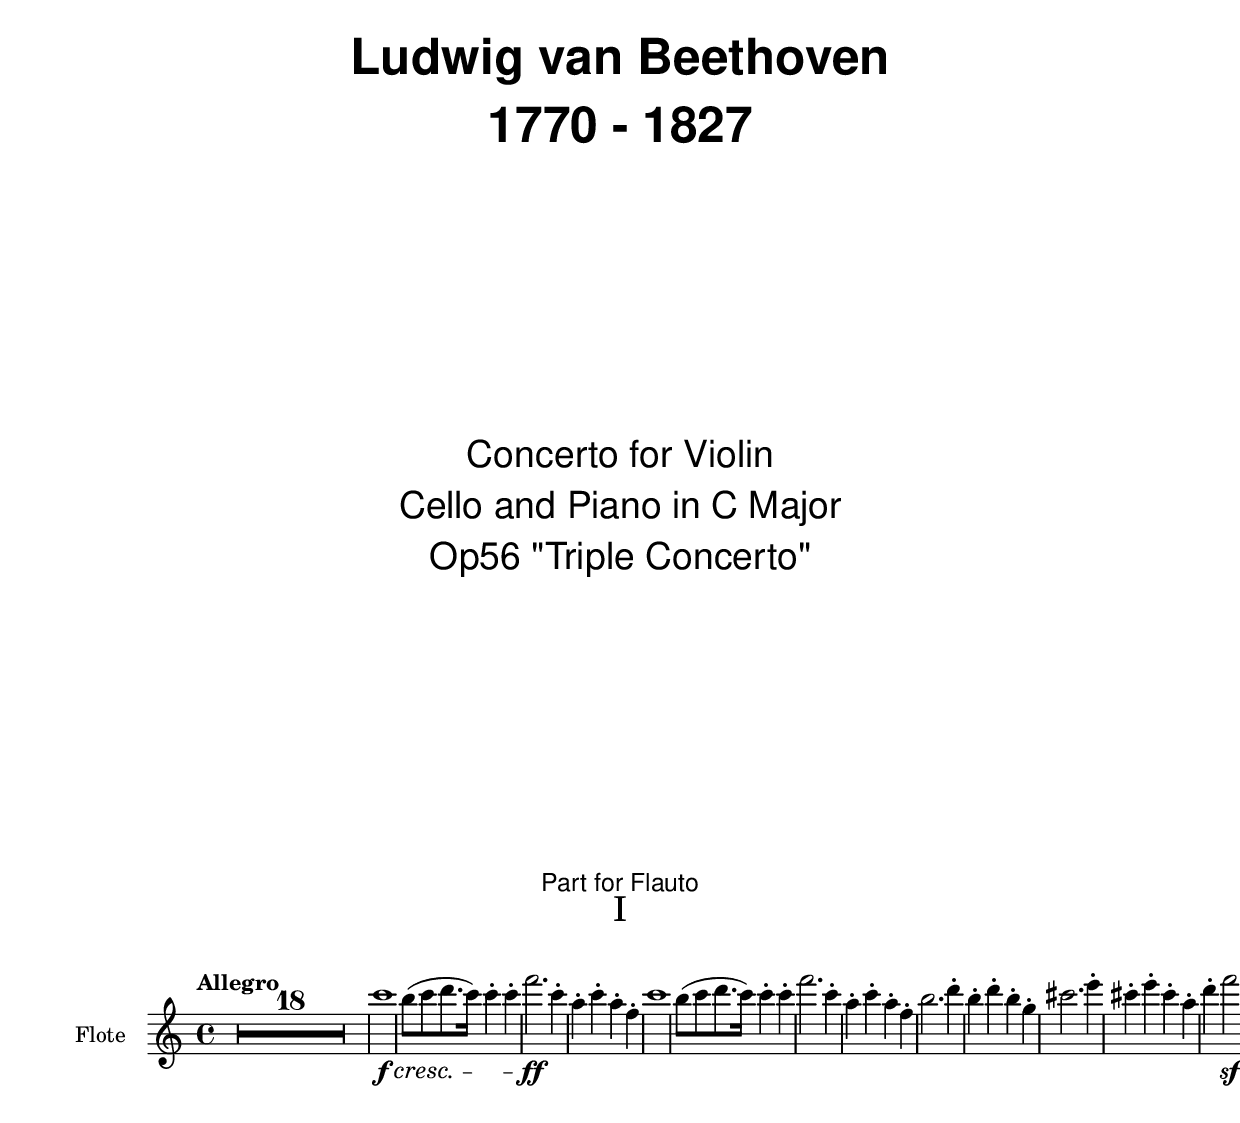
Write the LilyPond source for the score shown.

%###############################################################################
%#                                 H E A D E R                                 #
%###############################################################################
%
%  Composer           : Ludwig van Beethoven(1770 - 1827)
%  work               : Concerto for Violin Cello and Piano in C Major Op56
%                       "Triple Concerto"
%  Source             : Breitkopf und Härtel, n.d.[1862]. Plate B.70.
%  Type of score      : Score for Flauto
%  Typesetter         : Sébastien MANEN
%  date of initiation : Monday 04 May 2020, 21:05
%
%###############################################################################
%#                          I N C L U D E   F I L E S                          #
%###############################################################################
\include "./00-Common/TripleConcerto_Header.ily"
\include "./00-Common/TripleConcerto_PaperParts.ily"
%  work        : Concerto for Violin Cello and Piano in C Major Op56 "Triple
%                Concerto"
%  typesetter  : Sébastien MANEN
%  date        : Monday 04 May 2020, 21:05
%###############################################################################
%#                 T I M E   A N D   T E M P O   S E C T I O N                 #
%###############################################################################
timeMvtI = {
	\time 4/4
	\tempo "Allegro"
}
timeMvtII = {
	\time 3/8
	\tempo "Largo"
}
timeMvtIII = {
	\time 3/4
	\tempo "Rondo alla Polacca."
}

%  work        : Concerto for Violin Cello and Piano in C Major Op56 "Triple
%                Concerto"
%  typesetter  : Sébastien MANEN
%  date        : Monday 04 May 2020, 21:05
generalOptions = {
	\version "2.20.0"
	\set Score.alternativeNumberingStyle = #'numbers
	\set Score.doubleRepeatType = #":|.|:"
	\set Score.markFormatter = #format-mark-box-alphabet
	\override Score.RehearsalMark #'font-size = #4
	\compressFullBarRests
}
partOptions = {
	\override Score.BarNumber #'font-size = #0.1
	\set Score.quotedCueEventTypes = #'(note-event rest-event tie-event
		beam-event tuplet-span-event dynamic-event articulation-event
		dynamic-event slur-event text-script-event trill-span-event
		phrasing-slur-event beam-forbid-event tremolo-event crescendo-event 
		decrescendo-event )
	\set Voice.restNumberThreshold = #0
}
#(set-global-staff-size 19)
\layout {
	#(layout-set-staff-size 19)
	\override TupletBracket #'bracket-visibility = ##f
	\override Hairpin.to-barline = ##f
}
layoutCueVoice = \with {
	fontSize = #-3
	\override Stem.length-fraction = #0.9
	\override TupletBracket #'bracket-visibility = ##f
	%\override Font.font-size = #+5
}

%  work        : Concerto for Violin Cello and Piano in C Major Op56 "Triple
%                Concerto"
%  typesetter  : Sébastien MANEN
%  date        : Monday 04 May 2020, 21:05
%###############################################################################
%#                    V O I C E   N A M E   :   F L A U T O                    #
%###############################################################################
nameFloteMvtI = {
	\set Staff.instrumentName = "Flote"
	\set Staff.shortInstrumentName = "Fl"
	\set Staff.midiInstrument = #"flute"
}
nameFloteMvtIII = {
	\set Staff.instrumentName = "Flote"
	\set Staff.shortInstrumentName = "Fl"
	\set Staff.midiInstrument = #"flute"
}
%###############################################################################
%#                      V O I C E   N A M E   :   O B O I                      #
%###############################################################################
nameOboeIMvtI = {
	\set Staff.instrumentName = "Oboe I"
	\set Staff.shortInstrumentName = "Ob I"
	\set Staff.midiInstrument = #"oboe"
}
nameOboeIMvtIII = {
	\set Staff.instrumentName = "Oboe I"
	\set Staff.shortInstrumentName = "Ob I"
	\set Staff.midiInstrument = #"oboe"
}
nameOboeIIMvtI = {
	\set Staff.instrumentName = "Oboe II"
	\set Staff.shortInstrumentName = "Ob II"
	\set Staff.midiInstrument = #"oboe"
}
nameOboeIIMvtIII = {
	\set Staff.instrumentName = "Oboe II"
	\set Staff.shortInstrumentName = "Ob II"
	\set Staff.midiInstrument = #"oboe"
}
%###############################################################################
%#                V O I C E   N A M E   :   C L A R I N E T T I                #
%###############################################################################
nameClarinetIMvtI = {
	\set Staff.instrumentName = \markup {
		\center-column {
			\lower #1 "Clarinetto I" "in C"
		}
	}
	\set Staff.shortInstrumentName = \markup {
		\center-column {
			\lower #1 "Cl I" "in C"
		}
	}
	\set Staff.midiInstrument = #"clarinet"
}
nameClarinetIMvtII = {
	\set Staff.instrumentName = \markup {
		\center-column {
			\lower #1 "Clarinetto I" "in B"
		}
	}
	\set Staff.shortInstrumentName = \markup {
		\center-column {
			\lower #1 "Cl I" "in B"
		}
	}
	\set Staff.midiInstrument = #"clarinet"
}
nameClarinetIMvtIII = {
	\set Staff.instrumentName = \markup {
		\center-column {
			\lower #1 "Clarinetto I" "in C"
		}
	}
	\set Staff.shortInstrumentName = \markup {
		\center-column {
			\lower #1 "Cl I" "in C"
		}
	}
	\set Staff.midiInstrument = #"clarinet"
}
nameClarinetIIMvtI = {
	\set Staff.instrumentName = \markup {
		\center-column {
			\lower #1 "Clarinetto II" "in C"
		}
	}
	\set Staff.shortInstrumentName = \markup {
		\center-column {
			\lower #1 "Cl II" "in C"
		}
	}
	\set Staff.midiInstrument = #"clarinet"
}
nameClarinetIIMvtII = {
	\set Staff.instrumentName = \markup {
		\center-column {
			\lower #1 "Clarinetto II" "in B"
		}
	}
	\set Staff.shortInstrumentName = \markup {
		\center-column {
			\lower #1 "Cl II" "in B"
		}
	}
	\set Staff.midiInstrument = #"clarinet"
}
nameClarinetIIMvtIII = {
	\set Staff.instrumentName = \markup {
		\center-column {
			\lower #1 "Clarinetto II" "in C"
		}
	}
	\set Staff.shortInstrumentName = \markup {
		\center-column {
			\lower #1 "Cl II" "in C"
		}
	}
	\set Staff.midiInstrument = #"clarinet"
}
%###############################################################################
%#                   V O I C E   N A M E   :   F A G O T T I                   #
%###############################################################################
nameFagottoIMvtI = {
	\set Staff.instrumentName = "Fagotto I"
	\set Staff.shortInstrumentName = "Fag I"
	\set Staff.midiInstrument = #"bassoon"
}
nameFagottoIMvtII = {
	\set Staff.instrumentName = "Fagotto I"
	\set Staff.shortInstrumentName = "Fag I"
	\set Staff.midiInstrument = #"bassoon"
}
nameFagottoIMvtIII = {
	\set Staff.instrumentName = "Fagotto I"
	\set Staff.shortInstrumentName = "Fag I"
	\set Staff.midiInstrument = #"bassoon"
}
nameFagottoIIMvtI = {
	\set Staff.instrumentName = "Fagotto II"
	\set Staff.shortInstrumentName = "Fag II"
	\set Staff.midiInstrument = #"bassoon"
}
nameFagottoIIMvtII = {
	\set Staff.instrumentName = "Fagotto II"
	\set Staff.shortInstrumentName = "Fag II"
	\set Staff.midiInstrument = #"bassoon"
}
nameFagottoIIMvtIII = {
	\set Staff.instrumentName = "Fagotto II"
	\set Staff.shortInstrumentName = "Fag II"
	\set Staff.midiInstrument = #"bassoon"
}
%###############################################################################
%#                     V O I C E   N A M E   :   C O R N I                     #
%###############################################################################
nameCornoIMvtI = {
	\set Staff.instrumentName = \markup {
		\center-column {
			\lower #1 "Corno I" "in C"
		}
	}
	\set Staff.shortInstrumentName = \markup {
		\center-column {
			\lower #1 "Cor I" "in C"
		}
	}
	\set Staff.midiInstrument = #"french horn"
}
nameCornoIMvtII = {
	\set Staff.instrumentName = \markup {
		\center-column {
			\lower #1 "Corno I" "in E"
		}
	}
	\set Staff.shortInstrumentName = \markup {
		\center-column {
			\lower #1 "Cor I" "in E"
		}
	}
	\set Staff.midiInstrument = #"french horn"
}
nameCornoIMvtIII = {
	\set Staff.instrumentName = \markup {
		\center-column {
			\lower #1 "Corno I" "in C"
		}
	}
	\set Staff.shortInstrumentName = \markup {
		\center-column {
			\lower #1 "Cor I" "in C"
		}
	}
	\set Staff.midiInstrument = #"french horn"
}
nameCornoIIMvtI = {
	\set Staff.instrumentName = \markup {
		\center-column {
			\lower #1 "Corno II" "in C"
		}
	}
	\set Staff.shortInstrumentName = \markup {
		\center-column {
			\lower #1 "Cor II" "in C"
		}
	}
	\set Staff.midiInstrument = #"french horn"
}
nameCornoIIMvtII = {
	\set Staff.instrumentName = \markup {
		\center-column {
			\lower #1 "Corno II" "in E"
		}
	}
	\set Staff.shortInstrumentName = \markup {
		\center-column {
			\lower #1 "Cor II" "in E"
		}
	}
	\set Staff.midiInstrument = #"french horn"
}
nameCornoIIMvtIII = {
	\set Staff.instrumentName = \markup {
		\center-column {
			\lower #1 "Corno II" "in C"
		}
	}
	\set Staff.shortInstrumentName = \markup {
		\center-column {
			\lower #1 "Cor II" "in C"
		}
	}
	\set Staff.midiInstrument = #"french horn"
}
%###############################################################################
%#                    V O I C E   N A M E   :   T R O M B E                    #
%###############################################################################
nameTrombeIMvtI = {
	\set Staff.instrumentName = \markup {
		\center-column {
			\lower #1 "Trombe I" "in C"
		}
	}
	\set Staff.shortInstrumentName = \markup {
		\center-column {
			\lower #1 "Trb I" "in C"
		}
	}
	\set Staff.midiInstrument = #"trumpet"
}
nameTrombeIMvtIII = {
	\set Staff.instrumentName = \markup {
		\center-column {
			\lower #1 "Trombe I" "in C"
		}
	}
	\set Staff.shortInstrumentName = \markup {
		\center-column {
			\lower #1 "Trb I" "in C"
		}
	}
	\set Staff.midiInstrument = #"trumpet"
}
nameTrombeIIMvtI = {
	\set Staff.instrumentName = \markup {
		\center-column {
			\lower #1 "Trombe II" "in C"
		}
	}
	\set Staff.shortInstrumentName = \markup {
		\center-column {
			\lower #1 "Trb II" "in C"
		}
	}
	\set Staff.midiInstrument = #"trumpet"
}
nameTrombeIIMvtIII = {
	\set Staff.instrumentName = \markup {
		\center-column {
			\lower #1 "Trombe II" "in C"
		}
	}
	\set Staff.shortInstrumentName = \markup {
		\center-column {
			\lower #1 "Trb II" "in C"
		}
	}
	\set Staff.midiInstrument = #"trumpet"
}
%###############################################################################
%#                   V O I C E   N A M E   :   T I M P A N I                   #
%###############################################################################
nameTimpaniMvtI = {
	\set Staff.instrumentName = \markup {
		\center-column {
			\lower #1 "Timpani" "in C G"
		}
	}
	\set Staff.shortInstrumentName = "Timp."
	\set Staff.midiInstrument = #"timpani"
}
nameTimpaniMvtIII = {
	\set Staff.instrumentName = \markup {
		\center-column {
			\lower #1 "Timpani" "in C G"
		}
	}
	\set Staff.shortInstrumentName = "Timp."
	\set Staff.midiInstrument = #"timpani"
}
%###############################################################################
%#                   V O I C E   N A M E   :   S O L O V L N                   #
%###############################################################################
nameSoloViolinMvtI = {
	\set Staff.instrumentName = "Solo Violin"
	\set Staff.shortInstrumentName = \markup {
		\center-column {
			\lower #1 "Solo-" "Vln"
		}
	}
	\set Staff.midiInstrument = #"violin"
}
nameSoloViolinMvtII = {
	\set Staff.instrumentName = "Solo Violin"
	\set Staff.shortInstrumentName = \markup {
		\center-column {
			\lower #1 "Solo-" "Vln"
		}
	}
	\set Staff.midiInstrument = #"violin"
}
nameSoloViolinMvtIII = {
	\set Staff.instrumentName = "Solo Violin"
	\set Staff.shortInstrumentName = \markup {
		\center-column {
			\lower #1 "Solo-" "Vln"
		}
	}
	\set Staff.midiInstrument = #"violin"
}
%###############################################################################
%#                   V O I C E   N A M E   :   S O L O V L C                   #
%###############################################################################
nameSoloCelloMvtI = {
	\set Staff.instrumentName = \markup {
		\center-column {
			\lower #1 "Solo" "Violoncello"
		}
	}
	\set Staff.shortInstrumentName = \markup {
		\center-column {
			\lower #1 "Solo-" "Vlc"
		}
	}
	\set Staff.midiInstrument = #"cello"
}
nameSoloCelloMvtII = {
	\set Staff.instrumentName = \markup {
		\center-column {
			\lower #1 "Solo" "Violoncello"
		}
	}
	\set Staff.shortInstrumentName = \markup {
		\center-column {
			\lower #1 "Solo-" "Vlc"
		}
	}
	\set Staff.midiInstrument = #"cello"
}
nameSoloCelloMvtIII = {
	\set Staff.instrumentName = \markup {
		\center-column {
			\lower #1 "Solo" "Violoncello"
		}
	}
	\set Staff.shortInstrumentName = \markup {
		\center-column {
			\lower #1 "Solo-" "Vlc"
		}
	}
	\set Staff.midiInstrument = #"cello"
}
%###############################################################################
%#                     V O I C E   N A M E   :   P I A N O                     #
%###############################################################################
namePianoUpMvtI = {
	\set Staff.instrumentName = ""
	\set Staff.shortInstrumentName = ""
	\set Staff.midiInstrument = #"piano"
}
namePianoUpMvtII = {
	\set Staff.instrumentName = ""
	\set Staff.shortInstrumentName = ""
	\set Staff.midiInstrument = #"piano"
}
namePianoUpMvtIII = {
	\set Staff.instrumentName = ""
	\set Staff.shortInstrumentName = ""
	\set Staff.midiInstrument = #"piano"
}
namePianoDownMvtI = {
	\set Staff.instrumentName = ""
	\set Staff.shortInstrumentName = ""
	\set Staff.midiInstrument = #"piano"
}
namePianoDownMvtII = {
	\set Staff.instrumentName = ""
	\set Staff.shortInstrumentName = ""
	\set Staff.midiInstrument = #"piano"
}
namePianoDownMvtIII = {
	\set Staff.instrumentName = ""
	\set Staff.shortInstrumentName = ""
	\set Staff.midiInstrument = #"piano"
}
%###############################################################################
%#                   V O I C E   N A M E   :   V I O L I N I                   #
%###############################################################################
nameViolinIMvtI = {
	\set Staff.instrumentName = "Violino I"
	\set Staff.shortInstrumentName = "Vln I"
	\set Staff.midiInstrument = #"violin"
}
nameViolinIMvtII = {
	\set Staff.instrumentName = "Violino I"
	\set Staff.shortInstrumentName = "Vln I"
	\set Staff.midiInstrument = #"violin"
}
nameViolinIMvtIII = {
	\set Staff.instrumentName = "Violino I"
	\set Staff.shortInstrumentName = "Vln I"
	\set Staff.midiInstrument = #"violin"
}
%###############################################################################
%#                  V O I C E   N A M E   :   V I O L I N I I                  #
%###############################################################################
nameViolinIIMvtI = {
	\set Staff.instrumentName = "Violino II"
	\set Staff.shortInstrumentName = "Vln II"
	\set Staff.midiInstrument = #"violin"
}
nameViolinIIMvtII = {
	\set Staff.instrumentName = "Violino II"
	\set Staff.shortInstrumentName = "Vln II"
	\set Staff.midiInstrument = #"violin"
}
nameViolinIIMvtIII = {
	\set Staff.instrumentName = "Violino II"
	\set Staff.shortInstrumentName = "Vln II"
	\set Staff.midiInstrument = #"violin"
}
%###############################################################################
%#                  V O I C E   N A M E   :   B R A T S C H E                  #
%###############################################################################
nameViolaMvtI = {
	\set Staff.instrumentName = "Viola"
	\set Staff.shortInstrumentName = "Vla"
	\set Staff.midiInstrument = #"viola"
}
nameViolaMvtII = {
	\set Staff.instrumentName = "Viola"
	\set Staff.shortInstrumentName = "Vla"
	\set Staff.midiInstrument = #"viola"
}
nameViolaMvtIII = {
	\set Staff.instrumentName = "Viola"
	\set Staff.shortInstrumentName = "Vla"
	\set Staff.midiInstrument = #"viola"
}
%###############################################################################
%#                     V O I C E   N A M E   :   B A S S I                     #
%###############################################################################
nameVioloncellMvtI = {
	\set Staff.instrumentName = "Cello"
	\set Staff.shortInstrumentName = "Vcl"
	\set Staff.midiInstrument = #"cello"
}
nameVioloncellMvtII = {
	\set Staff.instrumentName = "Cello"
	\set Staff.shortInstrumentName = "Vcl"
	\set Staff.midiInstrument = #"cello"
}
nameVioloncellMvtIII = {
	\set Staff.instrumentName = "Cello"
	\set Staff.shortInstrumentName = "Vcl"
	\set Staff.midiInstrument = #"cello"
}
nameBassoMvtI = {
	\set Staff.instrumentName = "Basso"
	\set Staff.shortInstrumentName = "Kb"
	\set Staff.midiInstrument = #"contrabass"
}
nameBassoMvtII = {
	\set Staff.instrumentName = "Basso"
	\set Staff.shortInstrumentName = "Kb"
	\set Staff.midiInstrument = #"contrabass"
}
nameBassoMvtIII = {
	\set Staff.instrumentName = "Basso"
	\set Staff.shortInstrumentName = "Kb"
	\set Staff.midiInstrument = #"contrabass"
}

%  work        : Concerto for Violin Cello and Piano in C Major Op56 "Triple
%                Concerto"
%  typesetter  : Sébastien MANEN
%  date        : Monday 04 May 2020, 21:05
%###############################################################################
%#                      S H O R T C U T S   S E C T I O N                      #
%###############################################################################

piuallegro=^\markup {Più Allegro}
crescmarkup=^\markup {\italic cresc.}
semprep = \markup { \italic sempre \dynamic p}
semprepp = \markup { \italic sempre \dynamic pp}
pcresc = \markup { \dynamic p \italic cresc.}
dimmarkup=^\markup {\italic dim.}
fcresc = \markup { \dynamic f \italic cresc.}
dolce=^\markup {\italic {dolce}}
sempreppD = #(make-dynamic-script (markup #:normal-text #:italic "sempre" #:dynamic "pp"))
semprestaccato=^\markup {\italic {sempre staccato}}
cantabile=^\markup {\italic cantabile}
pdim = \markup { \dynamic p \italic dim.}
fmarcato = \markup { \dynamic f \italic marcato}
sharp =^\markup {\tiny \sharp} 
espressivo=^\markup {\italic {espressivo}}
plegato=^\markup {\dynamic p \italic {legato}}
piuf=^\markup {\italic {più} \dynamic f}
decresc=^\markup {\italic decresc.}
dimin=^\markup {\italic dimin.}
legato=^\markup {\italic legato}
flat=^\markup { \tiny \flat}
pdolce = \markup { \dynamic p \italic dolce}
sempreff = \markup {\italic sempre \dynamic ff }


crescText = #(define-music-function
	(cresctext)
	(markup?)
	#{
		\once \set crescendoText = \markup {\italic { #cresctext } }
		\once \set crescendoSpanner = #'text
	#}
)
dimText = #(define-music-function
	(cresctext)
	(markup?)
	#{
		\once \set decrescendoText = \markup {\italic { #cresctext } }
		\once \set decrescendoSpanner = #'text
	#}
)

%arco=^\markup {\italic arco}
%benmarc=^\markup {\italic {ben marc.}}
%benmarccresc = ^\markup {\italic {ben marc. cresc.}}
%crescmolto=^\markup {\italic {cresc. molto}}
%div=^\markup {div.}
%espress=^\markup {\italic {espress.}}
%espr=^\markup {\italic {espr.}}
%express=^\markup {\italic {express.}}
%ffsempre = \markup {\dynamic ff \italic sempre}
%flat=^\markup { \tiny \flat}
%gp = ^\markup {G.P.}
%intempo=^\markup {\italic {in tempo}}
%legg=^\markup {\italic legg.}
%marc = ^\markup {\italic marc.}
%marcecrescmolto=^\markup {\italic {marc. e cresc. molto}}
%moltocrescmark=^\markup {\italic {molto cresc.}}
%moltoleggieroedolce=^\markup { \italic {molto leggiero e dolce}}
%pizz=^\markup {\italic pizz.}
%pocorit=^\markup {\italic {poco rit.}}
%solo=^\markup {Solo}
%tutti=^\markup {Tutti}
%one=^\markup {\tiny \number 1}
%two=^\markup {\tiny \number 2}
%three=^\markup {\tiny \number 3}
%four=^\markup {\tiny \number 4}
%five=^\markup {\tiny \number 5}
%six=^\markup {\tiny \number 6}
%seven=^\markup {\tiny \number 7}
%eight=^\markup {\tiny \number 8}
%nine=^\markup {\tiny \number 9}
%ten=^\markup {\tiny \number 10}
%eleven=^\markup {\tiny \number 11}
%atempo=^\markup {\italic {a tempo}}


%esprM = ^\markup {\musicglyph #"scripts.espr"}
%pespr = ^\markup {\dynamic p \musicglyph #"scripts.espr"}
%ppespr = ^\markup {\dynamic pp \musicglyph #"scripts.espr"}


%fdim = \markup {\dynamic f \italic dim.}
%fespress = \markup {\dynamic f \italic espress.}
%moltop = ^\markup {\italic molto \dynamic p}
%pdolcesempre = \markup { \dynamic p \italic {dolce sempre}}
%pf = \markup { \concat { \dynamic p \dynamic f } }
%pocof = \markup { \italic poco \dynamic f}
%pocofmadolce = \markup { \italic poco \dynamic f \italic {ma dolce}}
%ppdim = \markup { \dynamic pp \italic dim.}
%psempre = \markup {\dynamic p \italic sempre }
%fbenmarc = \markup { \dynamic f \italic {ben marc.}}
%fespr = \markup { \dynamic f \italic espr.}
%ffmarc = \markup { \dynamic ff \italic {marc.}}
%fmarc = \markup { \dynamic f \italic marc.}
%fsemprepiu = \markup { \dynamic f \italic {sempre più}}
%mfcresc = \markup { \dynamic mf \italic cresc.}
%mfdim = \markup {\dynamic mf \italic dim.}
%pcresc = \markup { \dynamic p \italic cresc.}
%pcrescmolto = \markup { \dynamic p \italic {cresc. molto}}
%pdim = \markup { \dynamic p \italic dim.}
%pdolce = \markup { \dynamic p \italic dolce}
%piuf=^\markup {\italic {più} \dynamic f}
%piup=^\markup {\italic {più} \dynamic p}
%plegg = \markup { \dynamic p \italic legg.}
%pmamarc = \markup { \dynamic p \italic {ma marc.}}
%pmarc = \markup { \dynamic p \italic marc.}
%pmarccresc = \markup { \dynamic p \italic { marc. cresc.}}
%sempref = \markup { \italic sempre \dynamic f}
%ppdolce = \markup { \dynamic pp \italic dolce }
%unis=^\markup {unis.}
%ppsempre = \markup { \dynamic pp \italic {sempre}}

%crescD = #(make-dynamic-script (markup #:normal-text #:italic "cresc."))
%dimD = #(make-dynamic-script (markup #:normal-text #:italic "dim."))
%fbenmarcD = #(make-dynamic-script (markup #:dynamic "f" #:normal-text #:italic "ben marc."))
%fesprD = #(make-dynamic-script (markup #:dynamic "f" #:normal-text #:italic "espr."))
%ffmarcD = #(make-dynamic-script (markup #:dynamic "ff" #:normal-text #:italic "marc."))
%fmarcD = #(make-dynamic-script (markup #:dynamic "f" #:normal-text #:italic "marc."))
%fdimD = #(make-dynamic-script (markup #:dynamic "f" #:normal-text #:italic "dim."))
%fsemprepiuD = #(make-dynamic-script (markup #:dynamic "f" #:normal-text #:italic "sempre più"))
%mfcrescD = #(make-dynamic-script (markup #:dynamic "mf" #:normal-text #:italic "cresc."))
%mfdimD = #(make-dynamic-script (markup #:dynamic "mf" #:normal-text #:italic "dim."))
%pcrescD = #(make-dynamic-script (markup #:dynamic "p" #:normal-text #:italic "cresc."))
%pcrescmoltoD = #(make-dynamic-script (markup #:dynamic "p" #:normal-text #:italic "cresc. molto"))
%pdimD = #(make-dynamic-script (markup #:dynamic "p" #:normal-text #:italic "dim."))
%ppdimD = #(make-dynamic-script (markup #:dynamic "pp" #:normal-text #:italic "dim."))
%pdolceD = #(make-dynamic-script (markup #:dynamic "p" #:normal-text #:italic "dolce"))
%piufD = #(make-dynamic-script (markup #:normal-text #:italic "più" #:dynamic "f"))
%piupD = #(make-dynamic-script (markup #:normal-text #:italic "più" #:dynamic "p"))
%pleggD = #(make-dynamic-script (markup #:dynamic "p" #:normal-text #:italic "legg."))
%pmamarcD = #(make-dynamic-script (markup #:dynamic "p" #:normal-text #:italic "ma marc."))
%pmarcD = #(make-dynamic-script (markup #:dynamic "p" #:normal-text #:italic "marc."))
%semprefD = #(make-dynamic-script (markup #:normal-text #:italic "sempre" #:dynamic "f"))
%pocofD = #(make-dynamic-script (markup #:normal-text #:italic "poco" #:dynamic "f"))
%ppsempreD = #(make-dynamic-script (markup #:dynamic "pp" #:normal-text #:italic "sempre"))

%fpp = #(make-dynamic-script "fpp")
%rf = #(make-dynamic-script "rf")
%pfD = #(make-dynamic-script "pf")


%  work        : Concerto for Violin Cello and Piano in C Major Op56 "Triple
%                Concerto"
%  typesetter  : Sébastien MANEN
%  date        : Monday 04 May 2020, 21:05
%###############################################################################
%#                      P A R T   S C O R E   F O R M A T                      #
%###############################################################################
formatFloteMvtI = {
	\override Score.NonMusicalPaperColumn.line-break-permission = ##f
	\override Score.NonMusicalPaperColumn.page-break-permission = ##f
}
formatFloteMvtIII = {
	\override Score.NonMusicalPaperColumn.line-break-permission = ##f
	\override Score.NonMusicalPaperColumn.page-break-permission = ##f
}

%  work        : Concerto for Violin Cello and Piano in C Major Op56 "Triple
%                Concerto"
%  typesetter  : Sébastien MANEN
%  date        : Monday 04 May 2020, 21:05
%###############################################################################
%#                   C U E   V O I C E   F O R   F L A U T O                   #
%###############################################################################
cueVoiceFloteMvtI = \relative c {
	
}
cueVoiceFloteMvtIII = \relative c {
	
}
%###############################################################################
%#                     C U E   V O I C E   F O R   O B O I                     #
%###############################################################################
cueVoiceOboeIMvtI = \relative c {
	
}
cueVoiceOboeIMvtIII = \relative c {
	
}
cueVoiceOboeIIMvtI = \relative c {
	
}
cueVoiceOboeIIMvtIII = \relative c {
	
}
%###############################################################################
%#               C U E   V O I C E   F O R   C L A R I N E T T I               #
%###############################################################################
cueVoiceClarinetIMvtI = \relative c {
	
}
cueVoiceClarinetIMvtII = \relative c {
	
}
cueVoiceClarinetIMvtIII = \relative c {
	
}
cueVoiceClarinetIIMvtI = \relative c {
	
}
cueVoiceClarinetIIMvtII = \relative c {
	
}
cueVoiceClarinetIIMvtIII = \relative c {
	
}
%###############################################################################
%#                  C U E   V O I C E   F O R   F A G O T T I                  #
%###############################################################################
cueVoiceFagottoIMvtI = \relative c {
	
}
cueVoiceFagottoIMvtII = \relative c {
	
}
cueVoiceFagottoIMvtIII = \relative c {
	
}
cueVoiceFagottoIIMvtI = \relative c {
	
}
cueVoiceFagottoIIMvtII = \relative c {
	
}
cueVoiceFagottoIIMvtIII = \relative c {
	
}
%###############################################################################
%#                    C U E   V O I C E   F O R   C O R N I                    #
%###############################################################################
cueVoiceCornoIMvtI = \relative c {
	
}
cueVoiceCornoIMvtII = \relative c {
	
}
cueVoiceCornoIMvtIII = \relative c {
	
}
cueVoiceCornoIIMvtI = \relative c {
	
}
cueVoiceCornoIIMvtII = \relative c {
	
}
cueVoiceCornoIIMvtIII = \relative c {
	
}
%###############################################################################
%#                   C U E   V O I C E   F O R   T R O M B E                   #
%###############################################################################
cueVoiceTrombeIMvtI = \relative c {
	
}
cueVoiceTrombeIMvtIII = \relative c {
	
}
cueVoiceTrombeIIMvtI = \relative c {
	
}
cueVoiceTrombeIIMvtIII = \relative c {
	
}
%###############################################################################
%#                  C U E   V O I C E   F O R   T I M P A N I                  #
%###############################################################################
cueVoiceTimpaniMvtI = \relative c {
	
}
cueVoiceTimpaniMvtIII = \relative c {
	
}
%###############################################################################
%#                  C U E   V O I C E   F O R   S O L O V L N                  #
%###############################################################################
cueVoiceSoloViolinMvtI = \relative c {
	
}
cueVoiceSoloViolinMvtII = \relative c {
	
}
cueVoiceSoloViolinMvtIII = \relative c {
	
}
%###############################################################################
%#                  C U E   V O I C E   F O R   S O L O V L C                  #
%###############################################################################
cueVoiceSoloCelloMvtI = \relative c {
	
}
cueVoiceSoloCelloMvtII = \relative c {
	
}
cueVoiceSoloCelloMvtIII = \relative c {
	
}
%###############################################################################
%#                    C U E   V O I C E   F O R   P I A N O                    #
%###############################################################################
cueVoicePianoUpMvtI = \relative c {
	
}
cueVoicePianoUpMvtII = \relative c {
	
}
cueVoicePianoUpMvtIII = \relative c {
	
}
cueVoicePianoDownMvtI = \relative c {
	
}
cueVoicePianoDownMvtII = \relative c {
	
}
cueVoicePianoDownMvtIII = \relative c {
	
}
%###############################################################################
%#                  C U E   V O I C E   F O R   V I O L I N I                  #
%###############################################################################
cueVoiceViolinIMvtI = \relative c {
	
}
cueVoiceViolinIMvtII = \relative c {
	
}
cueVoiceViolinIMvtIII = \relative c {
	
}
%###############################################################################
%#                 C U E   V O I C E   F O R   V I O L I N I I                 #
%###############################################################################
cueVoiceViolinIIMvtI = \relative c {
	
}
cueVoiceViolinIIMvtII = \relative c {
	
}
cueVoiceViolinIIMvtIII = \relative c {
	
}
%###############################################################################
%#                 C U E   V O I C E   F O R   B R A T S C H E                 #
%###############################################################################
cueVoiceViolaMvtI = \relative c {
	
}
cueVoiceViolaMvtII = \relative c {
	
}
cueVoiceViolaMvtIII = \relative c {
	
}
%###############################################################################
%#                    C U E   V O I C E   F O R   B A S S I                    #
%###############################################################################
cueVoiceVioloncellMvtI = \relative c {
	
}
cueVoiceVioloncellMvtII = \relative c {
	
}
cueVoiceVioloncellMvtIII = \relative c {
	
}
cueVoiceBassoMvtI = \relative c {
	
}
cueVoiceBassoMvtII = \relative c {
	
}
cueVoiceBassoMvtIII = \relative c {
	
}

%  work        : Concerto for Violin Cello and Piano in C Major Op56 "Triple
%                Concerto"
%  typesetter  : Sébastien MANEN
%  date        : Monday 04 May 2020, 21:05
%###############################################################################
%#                          M U S I C   S E C T I O N                          #
%###############################################################################
musicFloteMvtI = \relative c''' {
	\clef treble
	\key c \major
%	\transposition a
% Bars 1 to 5
	R1*18 
% Bars 6 to 10
	
% Bars 11 to 15
	
% Bars 16 to 20
	
	
	
	c1\f\cresc
	b8([ c d8. c16)] c4-. c-.
% Bars 21 to 25
	f2.\ff c4-.
	a-. c-. a-. f-.
	c'1
	b8([ c d8. c16)] c4-. c-.
	f2. c4-.
% Bars 26 to 30
	a-. c-. a-. f-.
	b2. d4-.
	b-. d-. b-. g-.
	cis2. e4-.
	cis-. e-. cis-. a-.
% Bars 31 to 35
	d-. f2\sf d8. c!16-.
	b4-. c2\sf a8.-. fis16-. \mark \default
	g4\p r r2
	R1*6
	
% Bars 36 to 40
	
	
	
	
	r4 g'(_\crescmarkup f d)
% Bars 41 to 45
	c2(~\p c8.[ e16 g8. e16)]
	c2. cis4(
	d e f g
	a) r r2
	R1*6
% Bars 46 to 50
	
% Bars 51 to 55
	r2 c,(\pp
	b4) r r2
	R1*3
	
	
% Bars 56 to 60
	r2 r8. g16[(_\crescmarkup a8. g16)]
	b2~ b8.[ g16( a8. g16)]
	c2~ c8.[ c16( d8. c16)]
	ees4..\ff c16 ees4.. c16
	ees8.-.[ c16-. ees8.-. c16-.] ees8.-.[ c16-. ees8.-. c16-.] 
% Bars 61 to 65
	b4-. d-. d2~
	d4 d-. d2~
	d8. d16-. d8.-. d16-. d2~
	d8. d16-. d8.-. d16-. d2~
	d8. d16-. d4~ d8. d16-. d4~
% Bars 66 to 70
	d8. d16-. d4~ d8. d16-. d4~
	d8 d4 d d d8~
	d d4 d d d8
	d2\fp( e
	a,2. d4
% Bars 71 to 75
	g,) r r2
	R1
	g'1~\ff
	g \mark \default
	e4 r r2
% Bars 76 to 80
	R1*21
% Bars 81 to 85
	
% Bars 86 to 90
	
% Bars 91 to 95
	
% Bars 96 to 100
	\mark \default
	R1*17
% Bars 101 to 105
	
% Bars 106 to 110
	
% Bars 111 to 115
	
	
	
	c2.\ff( e4)
	g2.( f4)
% Bars 116 to 120
	d-. d-. \acciaccatura e8 d8.([ c16 d8. e16)]
	c2~ c8 g-. e-. g-. \mark \default
	c,8\p r r4 r2
	R1*30
% Bars 121 to 125
	
% Bars 126 to 130
	
% Bars 131 to 135
	
% Bars 136 to 140
	
% Bars 141 to 145
	
% Bars 146 to 150
	
	
	\mark \default
	e'2\ff b4-. gis-.
	e-. e'-. b-. gis-.
% Bars 151 to 155
	e r r2
	R1*13
% Bars 156 to 160
	
% Bars 161 to 165
	
	
	
	
	r8. e16-.\f[ fis8.-. gis16-.] a2(\sf~
% Bars 166 to 170
	a8.[ cis16 e8. cis16)] a8 r r4
	R1*27
% Bars 171 to 175
	
% Bars 176 to 180
	
% Bars 181 to 185
	
% Bars 186 to 190
	
% Bars 191 to 195
	
	
	\mark \default
	R1*5
% Bars 196 to 200
	
	
	
	r8. a16-.\p[ a8.-. a16-.] a4 r
	r  r8. a16-. a4-. r8. a16-.
% Bars 201 to 205
	a4-. r r2
	R1*23
% Bars 206 to 210
	
% Bars 211 to 215
	
% Bars 216 to 220
	
% Bars 221 to 225
	
	
	
	\mark \default
	a2.\ff a4(
% Bars 226 to 230
	c2. bes4)
	g4-. g-. \acciaccatura a8 g8.([ f16 g8. a16)]
	f2~ f8 c-. a-. c-.
	f4 r r8. c'16-.[ c8.-. c16-.]
	c4 r r8. c16-.[ c8.-. c16-.]
% Bars 231 to 235
	c4.. c16 c4.. c16
	c8.-.[ c16-. c8.-. c16-.] c8.-.[ c16-. c8.-. c16-.] 
	e8. e16 e4 r8. e16 e4
	r8. f16 f4 r8. e16 e4
	r4 e-. e2~ 
% Bars 236 to 240
	e4 e-. e2~
	e8.[ e16-. e8.-. e16-.] e2~
	e8.[ e16-. e8.-. e16-.] e2~
	e8 e4 e e e8~
	e e4 e e e8~
% Bars 241 to 245
	e2\>( f\p
	b,2. e4
	a,) r r2
	R1*33
% Bars 246 to 250
	
% Bars 251 to 255
	
% Bars 256 to 260
	
% Bars 261 to 265
	
% Bars 266 to 270
	
% Bars 271 to 275
	
% Bars 276 to 280
	\mark \default
	R1*6
% Bars 281 to 285
	
	
	r2 b!8([\p c d!8. c16)]
	R1*5
	
% Bars 286 to 290
	
	
	
	r2 cis8(\p[ d e8. d16)]
	R1*7
% Bars 291 to 295
	
% Bars 296 to 300
	
	r2 c8([\p des ees8. des16)]
	R1*27
% Bars 301 to 305
	
% Bars 306 to 310
	
% Bars 311 to 315
	
% Bars 316 to 320
	
% Bars 321 to 325
	
	
	
	\mark \default
	c2\ff( b8[ c e8. d16)]
% Bars 326 to 330
	d4 r r2
	d2( cis8[ d f8. e16-.)]
	e4 r r8. e16([ g8. f16)]
	f4 r r8. f16([ a8. f16)]
	d4-. f-. f-. f-.
% Bars 331 to 335
	f2 e~
	e fis
	g4 r g r
	g r r2
	R1*8
% Bars 336 to 340
	
% Bars 341 to 345
	
	
	c,1\cresc 
	b8[( c d8. c16)] c4-. c-.
	f2\f~ f8 r r4
% Bars 346 to 350
	R1
	c2\ff~ c8 r c4\p(
	b8[ c d8. c16]) c4-. c-.
	c2\ff~ c8 r r4
	R1
% Bars 351 to 355
	d2~\f d8 r r4
	R1 \mark #11
	cis2\f~ cis8 r r4
	R1*3
% Bars 356 to 360
	
	r4 c8_\crescmarkup r a r f r
	c2.(\f\> e4)
	f\p r r2
	R1*10
% Bars 361 to 365
	
% Bars 366 to 370
	
	
	
	
	r2 r4 c'\f~
% Bars 371 to 375
	c r r2
	R1*14
% Bars 376 to 380
	
% Bars 381 to 385
	
	
	
	
	\mark \default
% Bars 386 to 390
	g'2\ff d4-. b-.
	g-. g'-. d-. b-.
	g-. r r2
	R1*13
% Bars 391 to 395
	
% Bars 396 to 400
	
% Bars 401 to 405
	
	r8. g16-.\f[ a8.-. b16-.] c2(~
	c8.[ e16 g8. e16)] c8 r r4
	R1*27
% Bars 406 to 410
	
% Bars 411 to 415
	
% Bars 416 to 420
	
% Bars 421 to 425
	
% Bars 426 to 430
	
	
	
	
	\mark \default
% Bars 431 to 435
	R1*5
% Bars 436 to 440
	r8. c16-.\p[ c8.-. c16-.] c4-. r
	r r8. c16-. c4-. r8. c16-.
	c4-. r r2
	R1*23
	
% Bars 441 to 445
	
% Bars 446 to 450
	
% Bars 451 to 455
	
% Bars 456 to 460
	
% Bars 461 to 465
	\mark \default
	c2.\ff c4(
	ees2. des4)
	bes4-. bes-. \acciaccatura c8 bes8.([ aes16 bes8. c16-.)]
	aes2~ aes8 ees-. c-. ees-.
% Bars 466 to 470
	aes8.-.[ c16-. aes8.-. c16-.] ees2~\sf
	ees8.[ c16-. g8.-. c16-.] ees2\sf~
	ees8. c16-. ees4~\sf ees8. c16 ees4~\sf
	ees8.[ c16-. ees8.-. c16-.] ees8.-.[ c16-. ees8.-. c16-.]
	b4 r r2
% Bars 471 to 475
	R1*5
	
	
	
	
% Bars 476 to 480
	g1\pp
	fis
	g4 r r2
	R1*13
% Bars 481 to 485
	
% Bars 486 to 490
	
% Bars 491 to 495
	\mark \default
	R1*22
% Bars 496 to 500
	
% Bars 501 to 505
	
% Bars 506 to 510
	
% Bars 511 to 515
	
	
	
	\tempo "Più allegro." R1*2
	
% Bars 516 to 520
	f8.\f[ e16-. d8.-. c16-.] b8.-.\noBeam d'16-.[ f8.-. e16-.]
	d8.-.[ c16-. b8.-. a16-.] b8.-.[ g16-. c8.-. e,16-.] 
	f4-.\ff r r2 \mark \default
	g4-.\ff r r2
	c,4 r r d8 r
% Bars 521 to 525
	e8 r d r e r d r
	e4 r r g8 r
	g r g r g r g r
	g4 r r b8 r
	c r b r c r d r
% Bars 526 to 530
	e r d r e r g r
	g r g r g r g r
	g4 r g r
	g r g r
	g4 r8. e16 e4 r8. c16
% Bar 531
	c4 r r2 \bar "|."
}

%  work        : Concerto for Violin Cello and Piano in C Major Op56 "Triple
%                Concerto"
%  typesetter  : Sébastien MANEN
%  date        : Monday 04 May 2020, 21:05
%###############################################################################
%#                          M U S I C   S E C T I O N                          #
%###############################################################################
musicFloteMvtIII = \relative c {
	\clef treble
	\key c \major
%	\transposition a
% Bars 1 to 5
	
% Bars 6 to 10
	
% Bars 11 to 15
	
% Bars 16 to 20
	
% Bars 21 to 25
	
% Bars 26 to 30
	
% Bars 31 to 35
	
% Bars 36 to 40
	
% Bars 41 to 45
	
% Bars 46 to 50
	
% Bars 51 to 55
	
% Bars 56 to 60
	
% Bars 61 to 65
	
% Bars 66 to 70
	
% Bars 71 to 75
	
% Bars 76 to 80
	
% Bars 81 to 85
	
% Bars 86 to 90
	
% Bars 91 to 95
	
% Bars 96 to 100
	
% Bars 101 to 105
	
% Bars 106 to 110
	
% Bars 111 to 115
	
% Bars 116 to 120
	
% Bars 121 to 125
	
% Bars 126 to 130
	
% Bars 131 to 135
	
% Bars 136 to 140
	
% Bars 141 to 145
	
% Bars 146 to 150
	
% Bars 151 to 155
	
% Bars 156 to 160
	
% Bars 161 to 165
	
% Bars 166 to 170
	
% Bars 171 to 175
	
% Bars 176 to 180
	
% Bars 181 to 185
	
% Bars 186 to 190
	
% Bars 191 to 195
	
% Bars 196 to 200
	
% Bars 201 to 205
	
% Bars 206 to 210
	
% Bars 211 to 215
	
% Bars 216 to 220
	
% Bars 221 to 225
	
% Bars 226 to 230
	
% Bars 231 to 235
	
% Bars 236 to 240
	
% Bars 241 to 245
	
% Bars 246 to 250
	
% Bars 251 to 255
	
% Bars 256 to 260
	
% Bars 261 to 265
	
% Bars 266 to 270
	
% Bars 271 to 275
	
% Bars 276 to 280
	
% Bars 281 to 285
	
% Bars 286 to 290
	
% Bars 291 to 295
	
% Bars 296 to 300
	
% Bars 301 to 305
	
% Bars 306 to 310
	
% Bars 311 to 315
	
% Bars 316 to 320
	
% Bars 321 to 325
	
% Bars 326 to 330
	
% Bars 331 to 335
	
% Bars 336 to 340
	
% Bars 341 to 345
	
% Bars 346 to 350
	
% Bars 351 to 355
	
% Bars 356 to 360
	
% Bars 361 to 365
	
% Bars 366 to 370
	
% Bars 371 to 375
	
% Bars 376 to 380
	
% Bars 381 to 385
	
% Bars 386 to 390
	
% Bars 391 to 395
	
% Bars 396 to 400
	
% Bars 401 to 405
	
% Bars 406 to 410
	
% Bars 411 to 415
	
% Bars 416 to 420
	
% Bars 421 to 425
	
% Bars 426 to 430
	
% Bars 431 to 435
	
% Bars 436 to 440
	
% Bars 441 to 445
	
% Bars 446 to 450
	
% Bars 451 to 455
	
% Bars 456 to 460
	
% Bars 461 to 465
	
% Bars 466 to 470
	
% Bars 471 to 475
	
}

%###############################################################################
%#                          S C O R E   S E C T I O N                          #
%###############################################################################
\addQuote "cueVoiceFloteMvtI" { \cueVoiceFloteMvtI }
\addQuote "cueVoiceFloteMvtIII" { \cueVoiceFloteMvtIII }
\book {
	\header {
		subtitle = \markup { 
			\abs-fontsize #12 \sans
			\center-column {
				"Part for Flauto"
			}
		}
		subsubtitle = \markup { 
			"Ludwig van Beethoven — Concerto for Violin Cello and Piano in C Major Op56 "Triple Concerto""
		}
		instrument = \markup {
			"Flauto"
		}
	}
	\score {
		\new Staff <<
			\new Voice {
				\formatFloteMvtI
			}
			\new Voice {
				\timeMvtI \generalOptions \partOptions
				\nameFloteMvtI \musicFloteMvtI
			}
		>>
		\header {
			breakbefore = ##f
			piece = \markup {
				\fill-line {
					\fontsize #4
					I
				}
			}
		}
		\layout {
			\context {
				\CueVoice \layoutCueVoice
			}
		}
	}
	\score {
		\new Staff <<
			\new Voice {
				\formatFloteMvtIII
			}
			\new Voice {
				\timeMvtIII \generalOptions \partOptions
				\nameFloteMvtIII \musicFloteMvtIII
			}
		>>
		\header {
			breakbefore = ##f
			piece = \markup {
				\fill-line {
					\fontsize #4
					III
				}
			}
		}
		\layout {
			\context {
				\CueVoice \layoutCueVoice
			}
		}
	}
}
